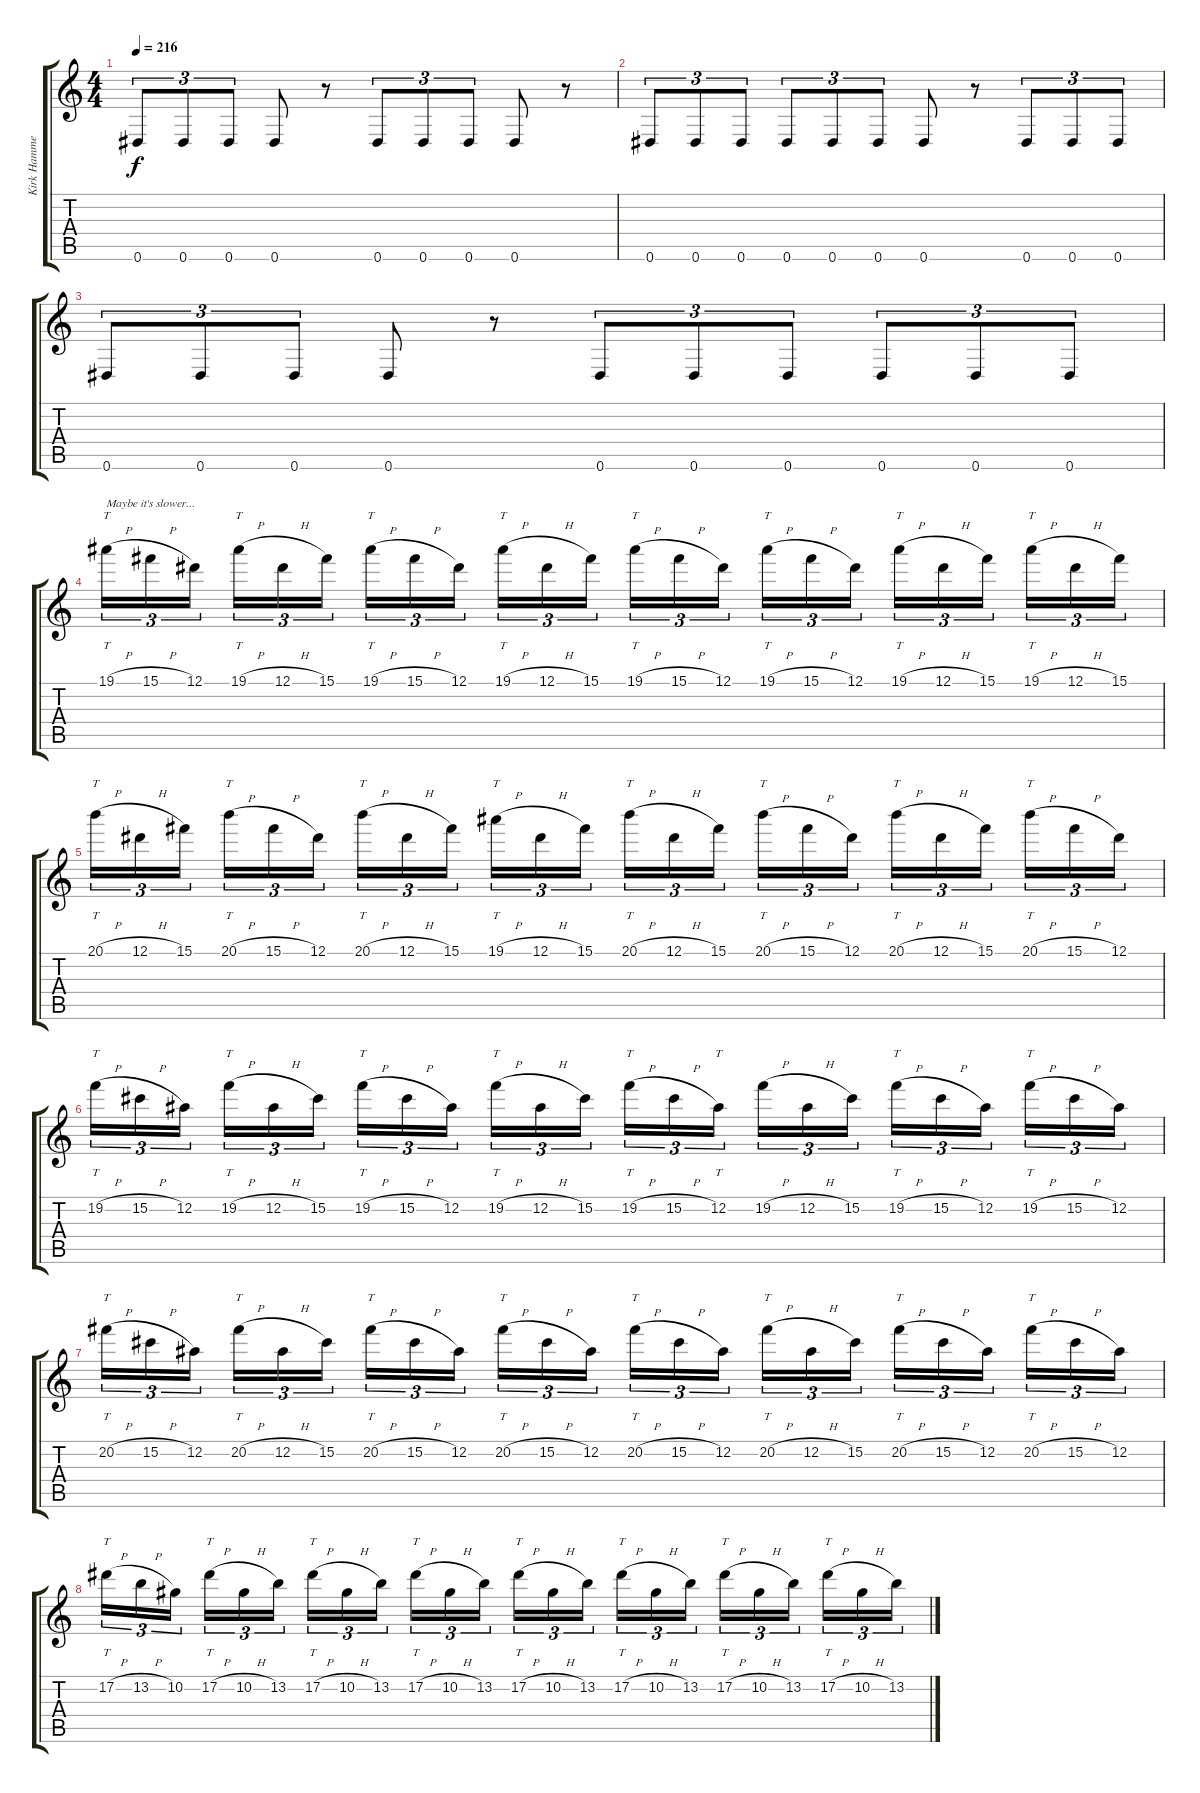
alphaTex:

\track ("Kirk Hammet" "Kirk Hamme") {instrument electricguitarclean}
\staff {score tabs}
\tuning (Eb4 Bb3 Gb3 Db3 Ab2 Eb2) {hide}
\ts (4 4)
\tempo 216
\clef g2
\ks c
0.6.8{tu (3 2) dy f} 0.6.8{tu (3 2)} 0.6.8{tu (3 2)} 0.6.8 r.8 0.6.8{tu (3 2)} 0.6.8{tu (3 2)} 0.6.8{tu (3 2)} 0.6.8 r.8 |
0.6.8{tu (3 2)} 0.6.8{tu (3 2)} 0.6.8{tu (3 2)} 0.6.8{tu (3 2)} 0.6.8{tu (3 2)} 0.6.8{tu (3 2)} 0.6.8 r.8 0.6.8{tu (3 2)} 0.6.8{tu (3 2)} 0.6.8{tu (3 2)} |
0.6.8{tu (3 2)} 0.6.8{tu (3 2)} 0.6.8{tu (3 2)} 0.6.8 r.8 0.6.8{tu (3 2)} 0.6.8{tu (3 2)} 0.6.8{tu (3 2)} 0.6.8{tu (3 2)} 0.6.8{tu (3 2)} 0.6.8{tu (3 2)} |
19.1{h}.16{tt tu (3 2) txt "Maybe it's slower..."} 15.1{h}.16{tu (3 2)} 12.1.16{tu (3 2)} 19.1{h}.16{tt tu (3 2)} 12.1{h}.16{tu (3 2)} 15.1.16{tu (3 2)} 19.1{h}.16{tt tu (3 2)} 15.1{h}.16{tu (3 2)} 12.1.16{tu (3 2)} 19.1{h}.16{tt tu (3 2)} 12.1{h}.16{tu (3 2)} 15.1.16{tu (3 2)} 19.1{h}.16{tt tu (3 2)} 15.1{h}.16{tu (3 2)} 12.1.16{tu (3 2)} 19.1{h}.16{tt tu (3 2)} 15.1{h}.16{tu (3 2)} 12.1.16{tu (3 2)} 19.1{h}.16{tt tu (3 2)} 12.1{h}.16{tu (3 2)} 15.1.16{tu (3 2)} 19.1{h}.16{tt tu (3 2)} 12.1{h}.16{tu (3 2)} 15.1.16{tu (3 2)} |
20.1{h}.16{tt tu (3 2)} 12.1{h}.16{tu (3 2)} 15.1.16{tu (3 2)} 20.1{h}.16{tt tu (3 2)} 15.1{h}.16{tu (3 2)} 12.1.16{tu (3 2)} 20.1{h}.16{tt tu (3 2)} 12.1{h}.16{tu (3 2)} 15.1.16{tu (3 2)} 19.1{h}.16{tt tu (3 2)} 12.1{h}.16{tu (3 2)} 15.1.16{tu (3 2)} 20.1{h}.16{tt tu (3 2)} 12.1{h}.16{tu (3 2)} 15.1.16{tu (3 2)} 20.1{h}.16{tt tu (3 2)} 15.1{h}.16{tu (3 2)} 12.1.16{tu (3 2)} 20.1{h}.16{tt tu (3 2)} 12.1{h}.16{tu (3 2)} 15.1.16{tu (3 2)} 20.1{h}.16{tt tu (3 2)} 15.1{h}.16{tu (3 2)} 12.1.16{tu (3 2)} |
19.2{h}.16{tt tu (3 2)} 15.2{h}.16{tu (3 2)} 12.2.16{tu (3 2)} 19.2{h}.16{tt tu (3 2)} 12.2{h}.16{tu (3 2)} 15.2.16{tu (3 2)} 19.2{h}.16{tt tu (3 2)} 15.2{h}.16{tu (3 2)} 12.2.16{tu (3 2)} 19.2{h}.16{tt tu (3 2)} 12.2{h}.16{tu (3 2)} 15.2.16{tu (3 2)} 19.2{h}.16{tt tu (3 2)} 15.2{h}.16{tu (3 2)} 12.2.16{tt tu (3 2)} 19.2{h}.16{tu (3 2)} 12.2{h}.16{tu (3 2)} 15.2.16{tu (3 2)} 19.2{h}.16{tt tu (3 2)} 15.2{h}.16{tu (3 2)} 12.2.16{tu (3 2)} 19.2{h}.16{tt tu (3 2)} 15.2{h}.16{tu (3 2)} 12.2.16{tu (3 2)} |
20.2{h}.16{tt tu (3 2)} 15.2{h}.16{tu (3 2)} 12.2.16{tu (3 2)} 20.2{h}.16{tt tu (3 2)} 12.2{h}.16{tu (3 2)} 15.2.16{tu (3 2)} 20.2{h}.16{tt tu (3 2)} 15.2{h}.16{tu (3 2)} 12.2.16{tu (3 2)} 20.2{h}.16{tt tu (3 2)} 15.2{h}.16{tu (3 2)} 12.2.16{tu (3 2)} 20.2{h}.16{tt tu (3 2)} 15.2{h}.16{tu (3 2)} 12.2.16{tu (3 2)} 20.2{h}.16{tt tu (3 2)} 12.2{h}.16{tu (3 2)} 15.2.16{tu (3 2)} 20.2{h}.16{tt tu (3 2)} 15.2{h}.16{tu (3 2)} 12.2.16{tu (3 2)} 20.2{h}.16{tt tu (3 2)} 15.2{h}.16{tu (3 2)} 12.2.16{tu (3 2)} |
17.2{h}.16{tt tu (3 2)} 13.2{h}.16{tu (3 2)} 10.2.16{tu (3 2)} 17.2{h}.16{tt tu (3 2)} 10.2{h}.16{tu (3 2)} 13.2.16{tu (3 2)} 17.2{h}.16{tt tu (3 2)} 10.2{h}.16{tu (3 2)} 13.2.16{tu (3 2)} 17.2{h}.16{tt tu (3 2)} 10.2{h}.16{tu (3 2)} 13.2.16{tu (3 2)} 17.2{h}.16{tt tu (3 2)} 10.2{h}.16{tu (3 2)} 13.2.16{tu (3 2)} 17.2{h}.16{tt tu (3 2)} 10.2{h}.16{tu (3 2)} 13.2.16{tu (3 2)} 17.2{h}.16{tt tu (3 2)} 10.2{h}.16{tu (3 2)} 13.2.16{tu (3 2)} 17.2{h}.16{tt tu (3 2)} 10.2{h}.16{tu (3 2)} 13.2.16{tu (3 2)}
